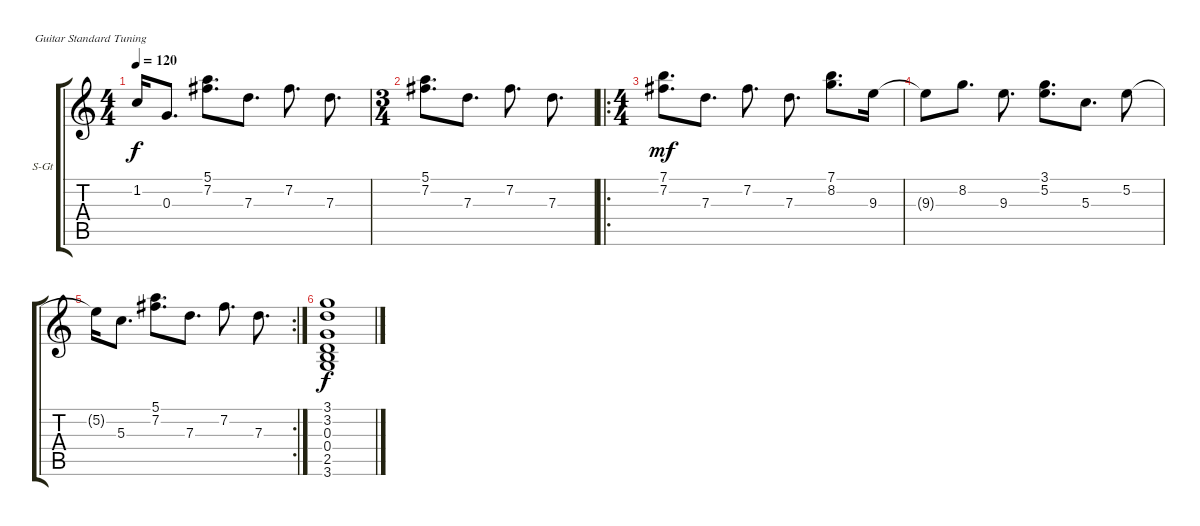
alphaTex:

\defaultSystemsLayout 4
\bracketExtendMode groupsimilarinstruments
\firstSystemTrackNameOrientation horizontal
\otherSystemsTrackNameOrientation horizontal
\track ("Steel Guitar" "S-Gt") {instrument acousticguitarsteel}
\staff {score tabs}
\tuning (E4 B3 G3 D3 A2 E2)
\ts (4 4)
\tempo 120
\clef g2
\ks c
1.2{t}.16{dy f} 0.3.8{d} (5.1 7.2).8{d} 7.3.8{d} 7.2.8{d} 7.3.8{d} |
\ts (3 4)
(5.1 7.2).8{d} 7.3.8{d} 7.2.8{d} 7.3.8{d} |
\ro
\ts (4 4)
(7.1 7.2).8{d dy mf} 7.3.8{d} 7.2.8{d} 7.3.8{d} (7.1 8.2).8{d} 9.3.16 |
9.3{t}.8 8.2.8{d} 9.3.8{d} (3.1 5.2).8{d} 5.3.8{d} 5.2.8 |
\rc 2
5.2{t}.16 5.3.8{d} (5.1 7.2).8{d} 7.3.8{d} 7.2.8{d} 7.3.8{d} |
(3.6 2.5 0.4 0.3 3.2 3.1).1{dy f}
